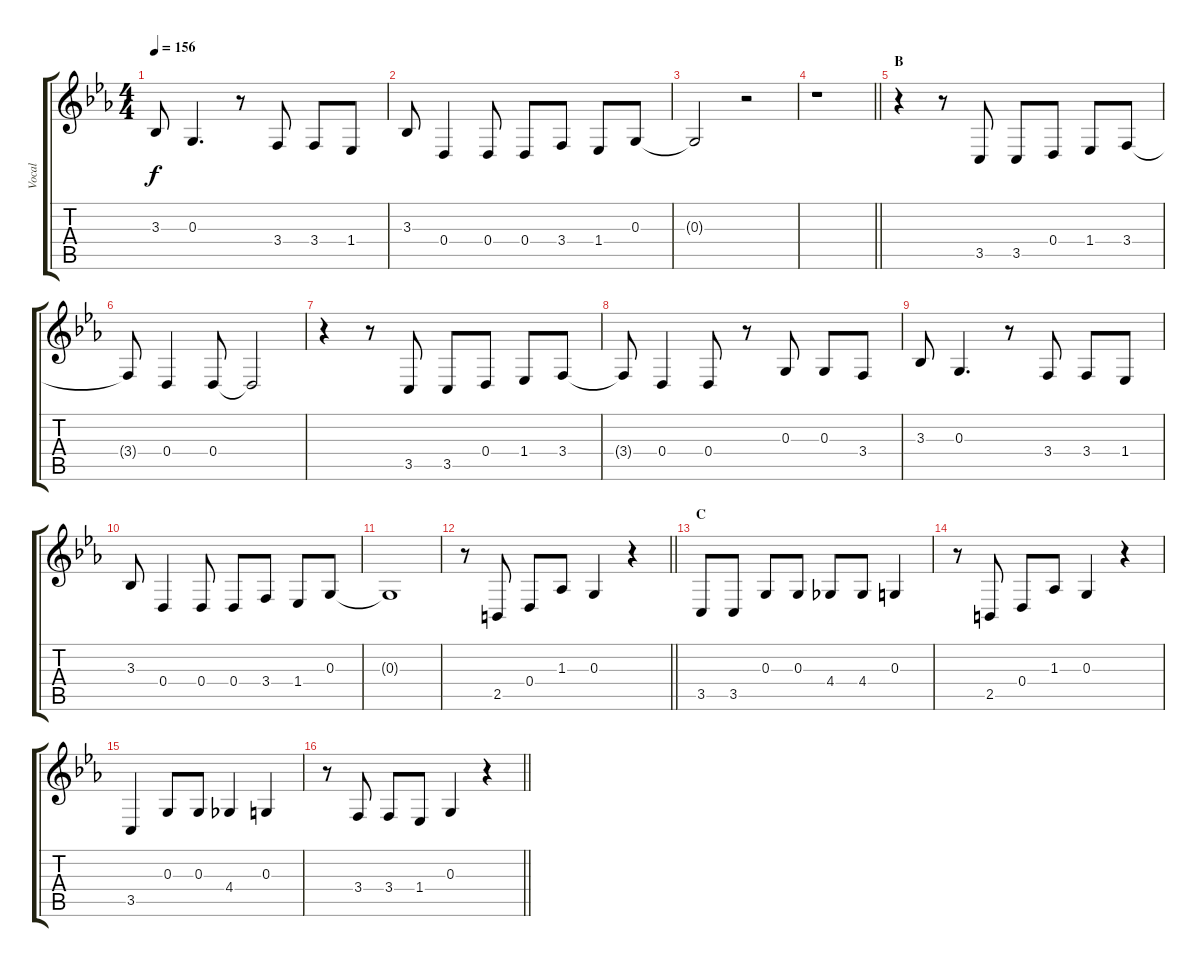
\track ("Vocal" "Vocal") {instrument churchorgan}
\staff {score tabs}
\tuning (E4 B3 G3 D3 A2 E2) {hide}
\ts (4 4)
\tempo 156
\clef g2
\ks eb
3.3.8{dy f} 0.3.4{d} r.8 3.4.8 3.4.8 1.4.8 |
3.3.8 0.4.4 0.4.8 0.4.8 3.4.8 1.4.8 0.3.8 |
0.3{t}.2 r.2 |
\barLineRight lightlight
r.1 |
\section ("" "B")
r.4 r.8 3.5.8 3.5.8 0.4.8 1.4.8 3.4.8 |
3.4{t}.8 0.4.4 0.4.8 0.4{t}.2 |
r.4 r.8 3.5.8 3.5.8 0.4.8 1.4.8 3.4.8 |
3.4{t}.8 0.4.4 0.4.8 r.8 0.3.8 0.3.8 3.4.8 |
3.3.8 0.3.4{d} r.8 3.4.8 3.4.8 1.4.8 |
3.3.8 0.4.4 0.4.8 0.4.8 3.4.8 1.4.8 0.3.8 |
0.3{t}.1 |
\barLineRight lightlight
r.8 2.5.8 0.4.8 1.3.8 0.3.4 r.4 |
\section ("" "C")
3.5.8 3.5.8 0.3.8 0.3.8 4.4.8 4.4.8 0.3.4 |
r.8 2.5.8 0.4.8 1.3.8 0.3.4 r.4 |
3.5.4 0.3.8 0.3.8 4.4.4 0.3.4 |
\barLineRight lightlight
r.8 3.4.8 3.4.8 1.4.8 0.3.4 r.4
